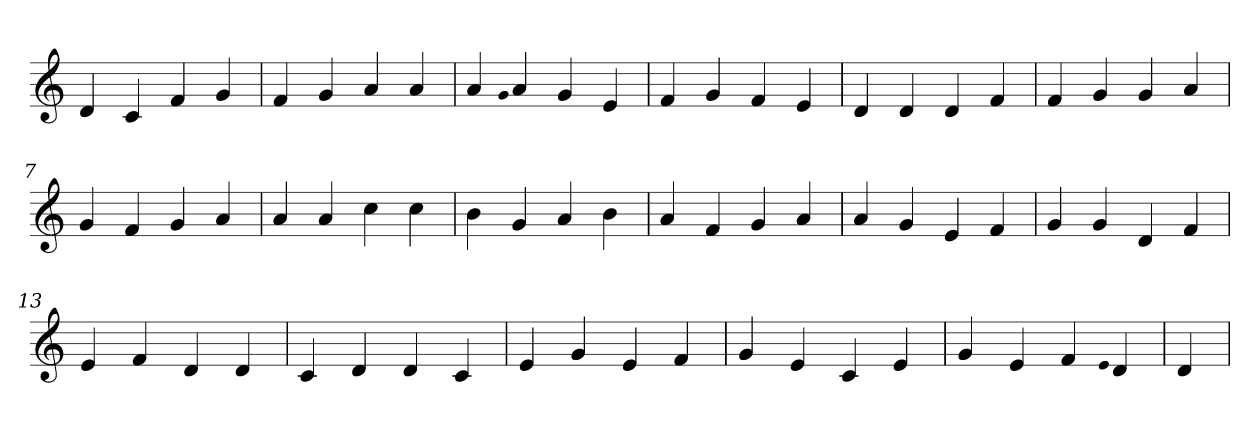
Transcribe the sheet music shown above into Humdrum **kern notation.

**kern
*part1
*staff1
*clefG2
=1
4d
4c
4f
4g
=2
4f
4g
4a
4a
=3
4a
qqg
4a
4g
4e
=4
4f
4g
4f
4e
=5
4d
4d
4d
4f
=6
4f
4g
4g
4a
=7
4g
4f
4g
4a
=8
4a
4a
4cc
4cc
=9
4b
4g
4a
4b
=10
4a
4f
4g
4a
=11
4a
4g
4e
4f
=12
4g
4g
4d
4f
=13
4e
4f
4d
4d
=14
4c
4d
4d
4c
=15
4e
4g
4e
4f
=16
4g
4e
4c
4e
=17
4g
4e
4f
qqe
4d
=18
4d
=
*-
